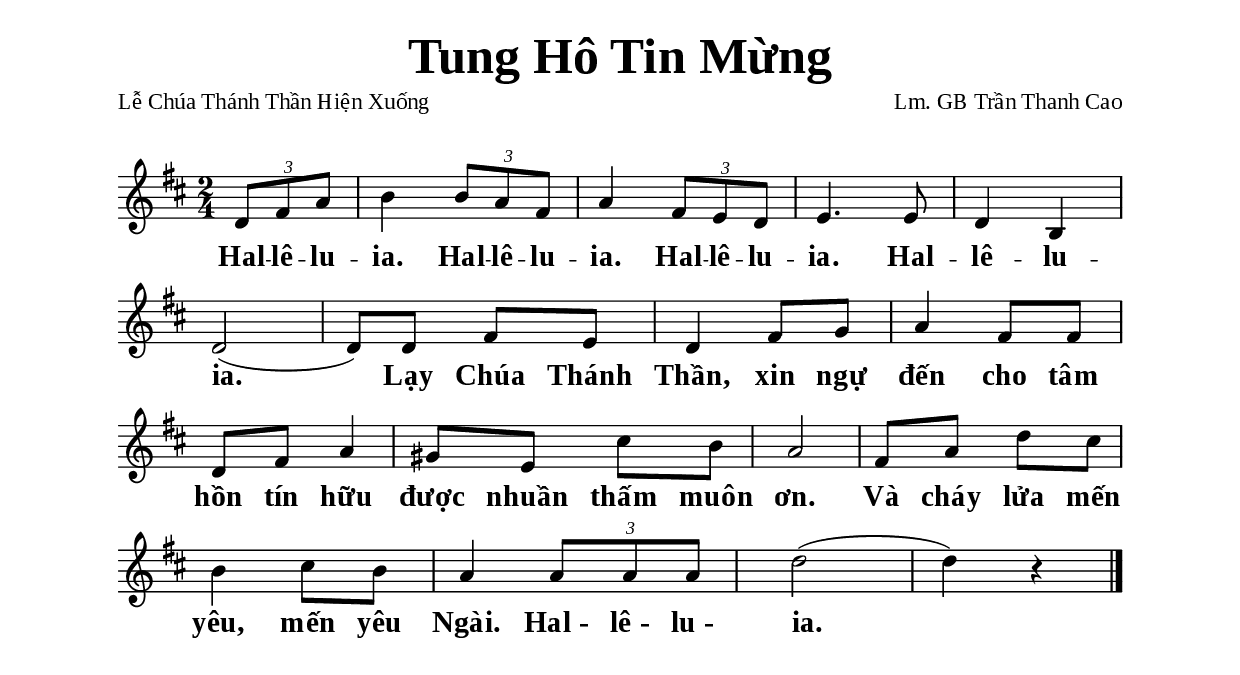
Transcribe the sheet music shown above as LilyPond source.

% Cài đặt chung
\version "2.22.1"
\include "english.ly"

\header {
  title = \markup { \fontsize #3 "Tung Hô Tin Mừng" }
  poet = "Lễ Chúa Thánh Thần Hiện Xuống"
  composer = "Lm. GB Trần Thanh Cao"
  arranger = " "
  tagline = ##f
}

\paper {
  #(set-paper-size "a4")
  top-margin = 10\mm
  bottom-margin = 10\mm
  left-margin = 20\mm
  right-margin = 20\mm
  indent = #0
  #(define fonts
    (make-pango-font-tree
      "Liberation Serif"
      "Liberation Serif"
      "Liberation Serif"
      (/ 20 20)))
  page-count = #1
}

% Nhạc điệp khúc
nhacDiepKhuc = \relative c' {
  \partial 4 \tuplet 3/2 { d8 fs a } |
  b4 \tuplet 3/2 { b8 a fs } |
  a4 \tuplet 3/2 { fs8 e d } |
  e4. e8 |
  d4 b |
  d2 ( |
  d8) d fs e |
  d4 fs8 g |
  a4 fs8 fs |
  d fs a4 |
  gs8 e cs' b |
  a2 |
  fs8 a d cs |
  b4 cs8 b |
  a4 \tuplet 3/2 { a8 a a } |
  d2 ( |
  d4) r \bar "|."
}

% Lời điệp khúc
loiDiepKhuc = \lyricmode {
  Hal -- lê -- lu -- ia. Hal -- lê -- lu -- ia.
  Hal -- lê -- lu -- ia. Hal -- lê -- lu -- ia.
  Lạy Chúa Thánh Thần, xin ngự đến
  cho tâm hồn tín hữu được nhuần thấm muôn ơn.
  Và cháy lửa mến yêu, mến yêu Ngài.
  "Hal -" "lê -" "lu -" ia.
}

% Bố trí
\score {
  \new ChoirStaff <<
    \new Staff = diepKhuc \with {
        %\consists "Merge_rests_engraver"
        %\magnifyStaff #(magstep +1)
      }
      <<
      \new Voice = beSop {
        \key d \major \time 2/4 \stemNeutral \nhacDiepKhuc
      }
    >>
    \new Lyrics \lyricsto beSop \loiDiepKhuc
  >>
  \layout {
    \override Lyrics.LyricText.font-series = #'bold
    \override Lyrics.LyricText.font-size = #+2.5
    \override Lyrics.LyricSpace.minimum-distance = #2.0
    \override Score.BarNumber.break-visibility = ##(#f #f #f)
    \override Score.SpacingSpanner.uniform-stretching = ##t
  }
}
